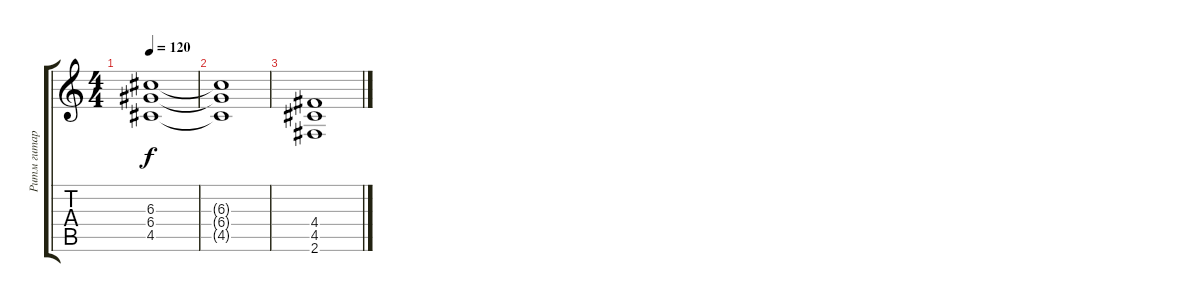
\track ("Ритм гитара" "Ритм гитар") {instrument distortionguitar}
\staff {score tabs}
\tuning (E4 B3 G3 D3 A2 E2) {hide}
\ts (4 4)
\tempo 120
\clef g2
\ks c
(6.3 6.4 4.5).1{dy f} |
(6.3{t} 6.4{t} 4.5{t}).1 |
(4.4 4.5 2.6).1
